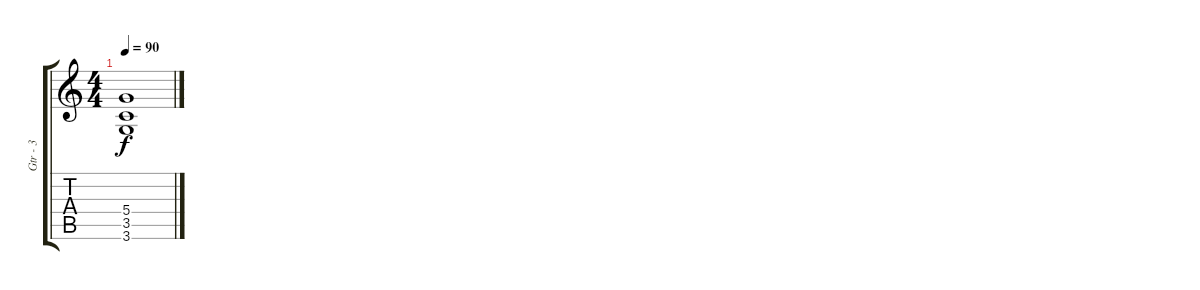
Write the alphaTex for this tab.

\track ("Gtr - 3" "Gtr - 3") {mute instrument overdrivenguitar}
\staff {score tabs}
\tuning (E4 B3 G3 D3 A2 E2) {hide}
\ts (4 4)
\tempo 90
\clef g2
\ks c
(5.4{t} 3.5{t} 3.6{t}).1{dy f}
